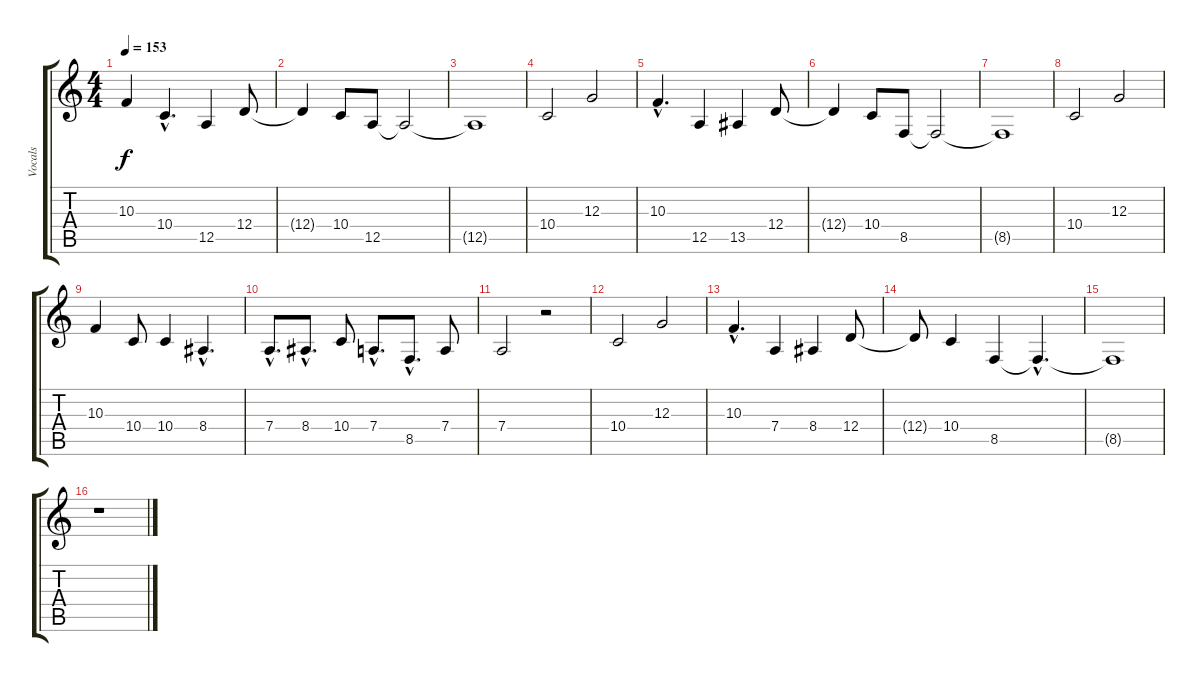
\track ("Vocals" "Vocals") {instrument oboe}
\staff {score tabs}
\tuning (E4 B3 G3 D3 A2 D2) {hide}
\ts (4 4)
\tempo 153
\clef g2
\ks c
10.3.4{dy f} 10.4{hac}.4{d} 12.5.4 12.4.8 |
12.4{t}.4 10.4.8 12.5.8 12.5{t}.2 |
12.5{t}.1 |
10.4.2 12.3.2 |
10.3{hac}.4{d} 12.5.4 13.5.4 12.4.8 |
12.4{t}.4 10.4.8 8.5.8 8.5{t}.2 |
8.5{t}.1 |
10.4.2 12.3.2 |
10.3.4 10.4.8 10.4.4 8.4{hac}.4{d} |
7.4{hac}.8{d} 8.4{hac}.8{d} 10.4.8 7.4{hac}.8{d} 8.5{hac}.8{d} 7.4.8 |
7.4.2 r.2 |
10.4.2 12.3.2 |
10.3{hac}.4{d} 7.4.4 8.4.4 12.4.8 |
12.4{t}.8 10.4.4 8.5.4 8.5{hac t}.4{d} |
8.5{t}.1 |
r.1
